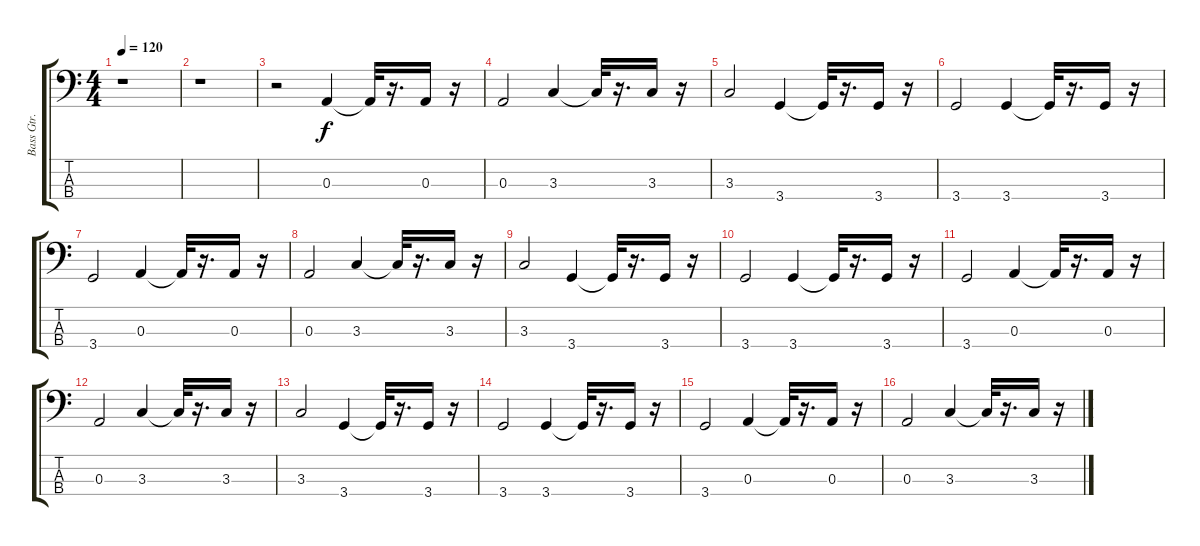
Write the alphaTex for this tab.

\track ("Bass Gtr." "Bass Gtr.") {instrument fretlessbass}
\staff {score tabs}
\tuning (G2 D2 A1 E1) {hide}
\ts (4 4)
\tempo 120
\clef f4
\ks c
r.1{dy f instrument fretlessbass} |
r.1 |
r.2 0.3.4 0.3{t}.32 r.16{d} 0.3.16 r.16 |
0.3.2 3.3.4 3.3{t}.32 r.16{d} 3.3.16 r.16 |
3.3.2 3.4.4 3.4{t}.32 r.16{d} 3.4.16 r.16 |
3.4.2 3.4.4 3.4{t}.32 r.16{d} 3.4.16 r.16 |
3.4.2 0.3.4 0.3{t}.32 r.16{d} 0.3.16 r.16 |
0.3.2 3.3.4 3.3{t}.32 r.16{d} 3.3.16 r.16 |
3.3.2 3.4.4 3.4{t}.32 r.16{d} 3.4.16 r.16 |
3.4.2 3.4.4 3.4{t}.32 r.16{d} 3.4.16 r.16 |
3.4.2 0.3.4 0.3{t}.32 r.16{d} 0.3.16 r.16 |
0.3.2 3.3.4 3.3{t}.32 r.16{d} 3.3.16 r.16 |
3.3.2 3.4.4 3.4{t}.32 r.16{d} 3.4.16 r.16 |
3.4.2 3.4.4 3.4{t}.32 r.16{d} 3.4.16 r.16 |
3.4.2 0.3.4 0.3{t}.32 r.16{d} 0.3.16 r.16 |
0.3.2 3.3.4 3.3{t}.32 r.16{d} 3.3.16 r.16
